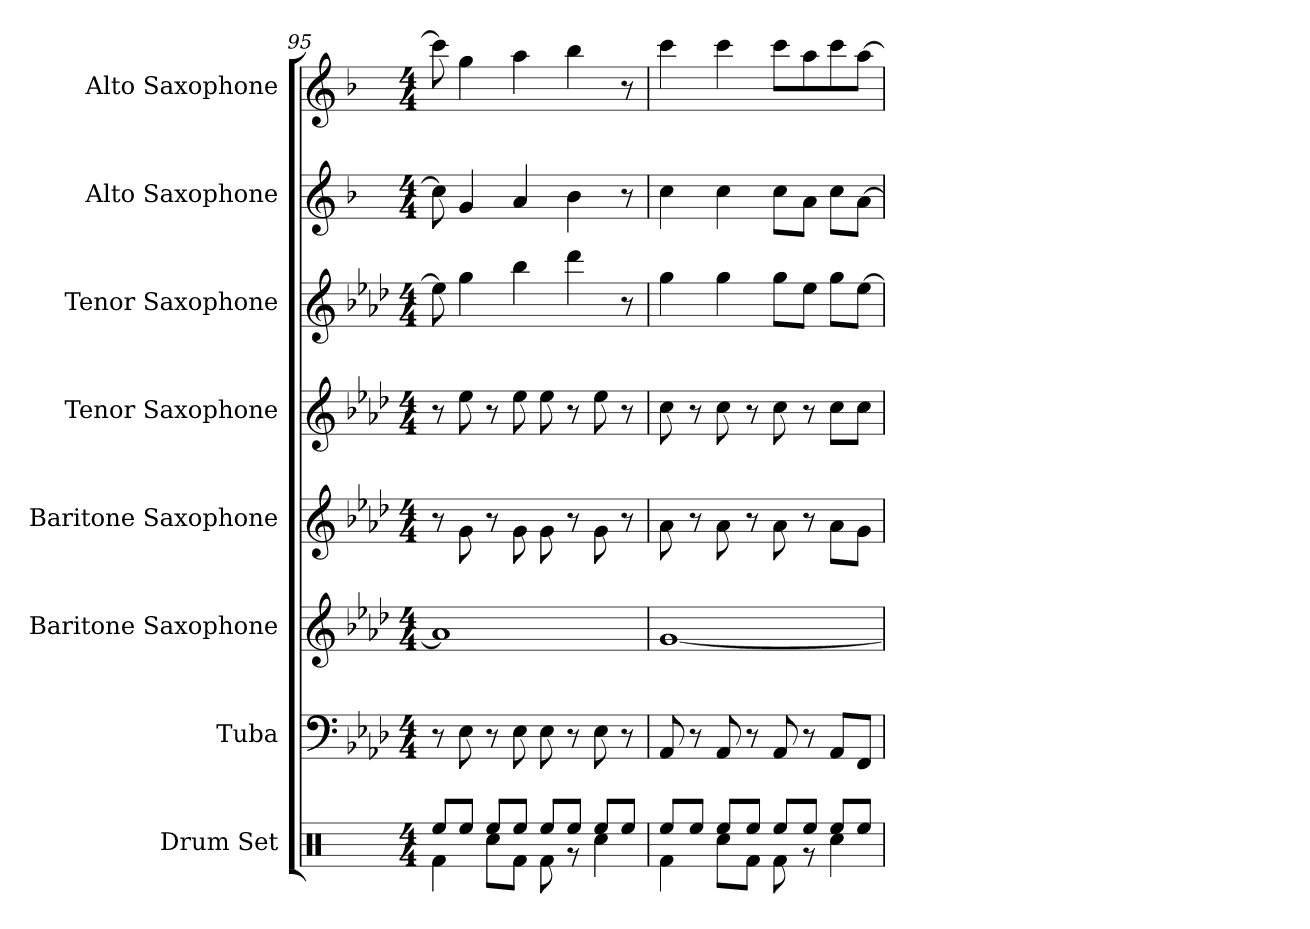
**kern	**kern	**kern	**kern	**kern	**kern	**kern	**kern
*part8	*part7	*part6	*part5	*part4	*part3	*part2	*part1
*staff8	*staff7	*staff6	*staff5	*staff4	*staff3	*staff2	*staff1
*I"Drum Set	*I"Tuba	*I"Baritone Saxophone	*I"Baritone Saxophone	*I"Tenor Saxophone	*I"Tenor Saxophone	*I"Alto Saxophone	*I"Alto Saxophone
*I'Drs.	*I'Tba.	*I'Bar. Sax.	*I'Bar. Sax.	*I'T. Sax.	*I'T. Sax.	*I'A. Sax.	*I'A. Sax.
*clefX	*clefF4	*clefG2	*clefG2	*clefG2	*clefG2	*clefG2	*clefG2
*	*	*ITrd12c21	*ITrd12c21	*ITrd8c14	*ITrd8c14	*ITrd5c9	*ITrd5c9
*k[]	*k[b-e-a-d-]	*k[b-e-a-d-]	*k[b-e-a-d-]	*k[b-e-a-d-]	*k[b-e-a-d-]	*k[b-e-a-d-]	*k[b-e-a-d-]
*M4/4	*M4/4	*M4/4	*M4/4	*M4/4	*M4/4	*M4/4	*M4/4
=95	=95	=95	=95	=95	=95	=95	=95
*^	*	*	*	*	*	*	*
8Ree/L	4Rf\	8r	1A-]	8r	8r	8e-\]	8e-\]	8ee-\]
8Ree/J	.	8E-\	.	8G\	8e-\	4g\	4B-/	4b-\
8Ree/L	8Rcc\L	8r	.	8r	8r	.	.	.
8Ree/J	8Rf\J	8E-\	.	8G\	8e-\	4b-\	4c/	4cc\
8Ree/L	8Rf\	8E-\	.	8G\	8e-\	.	.	.
8Ree/J	8r	8r	.	8r	8r	4dd-\	4d-\	4dd-\
8Ree/L	4Rcc\	8E-\	.	8G\	8e-\	.	.	.
8Ree/J	.	8r	.	8r	8r	8r	8r	8r
!!LO:PB:g=z
=96	=96	=96	=96	=96	=96	=96	=96	=96
8Ree/L	4Rf\	8AA-/	[1G	8A-\	8c\	4g\	4e-\	4ee-\
8Ree/J	.	8r	.	8r	8r	.	.	.
8Ree/L	8Rcc\L	8AA-/	.	8A-\	8c\	4g\	4e-\	4ee-\
8Ree/J	8Rf\J	8r	.	8r	8r	.	.	.
8Ree/L	8Rf\	8AA-/	.	8A-\	8c\	8g\L	8e-\L	8ee-\L
8Ree/J	8r	8r	.	8r	8r	8e-\J	8c\J	8cc\
8Ree/L	4Rcc\	8AA-/L	.	8A-\L	8c\L	8g\L	8e-\L	8ee-\
8Ree/J	.	8FF/J	.	8G\J	8c\J	[8e-\J	[8c\J	[8cc\J
*v	*v	*	*	*	*	*	*	*
=	=	=	=	=	=	=	=
*-	*-	*-	*-	*-	*-	*-	*-
